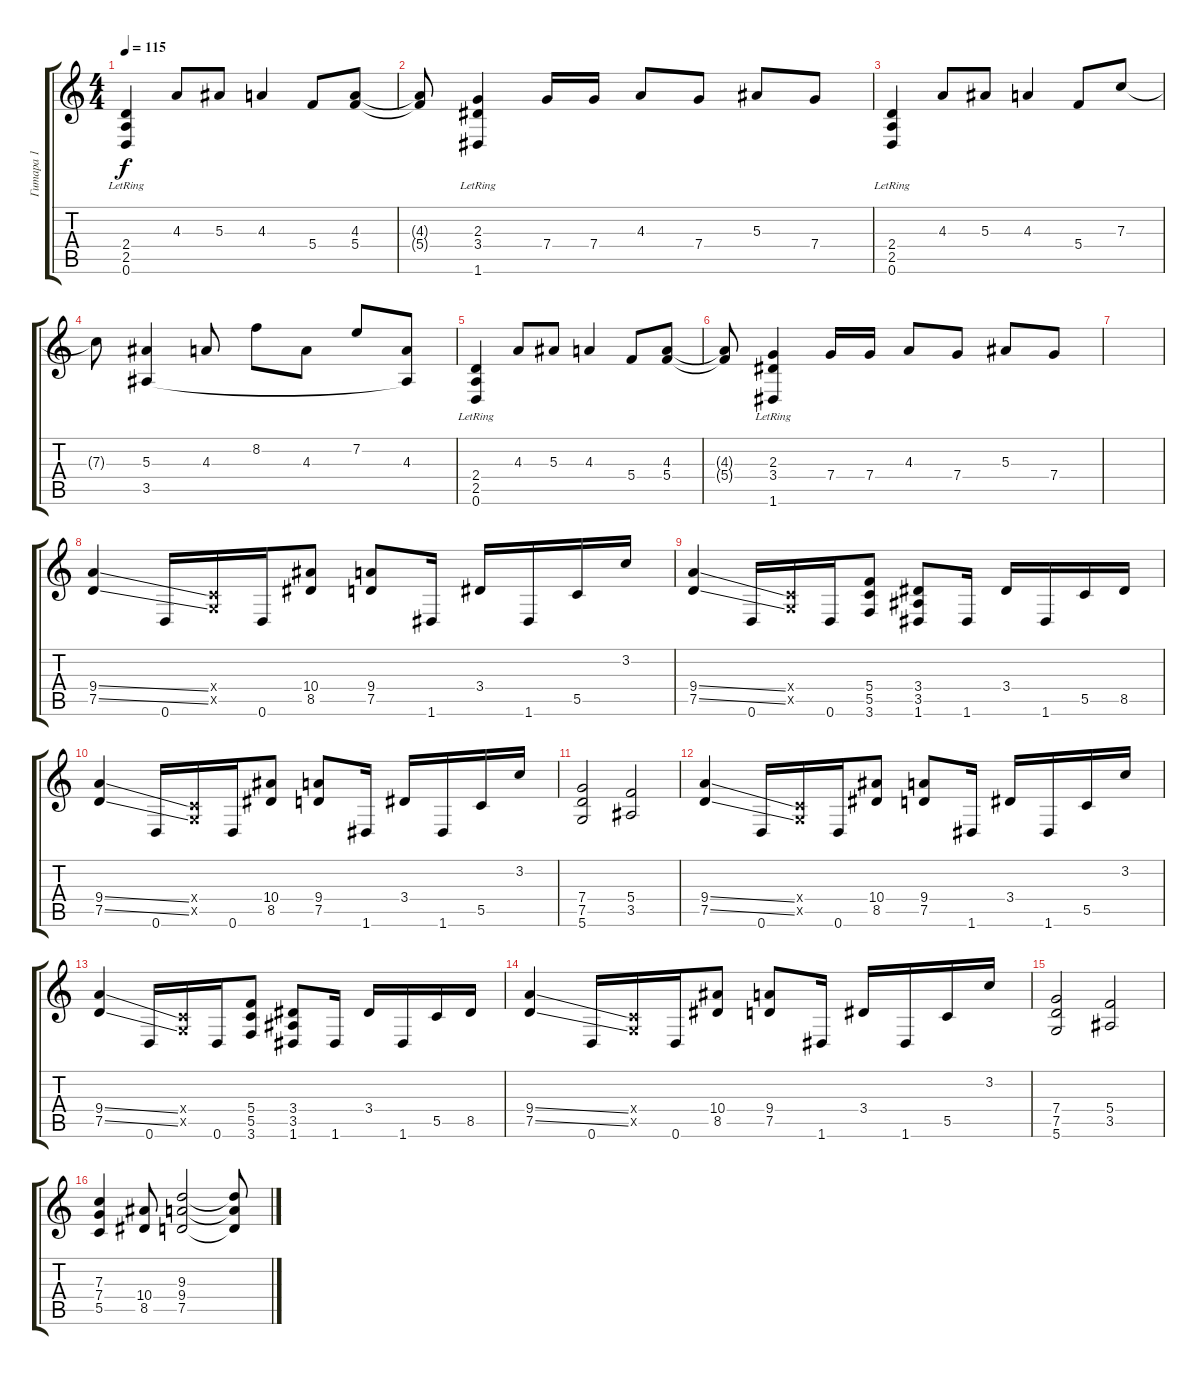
\track ("Гитара 1  (2)" "Гитара 1  ") {instrument acousticguitarnylon}
\staff {score tabs}
\tuning (D4 A3 F3 C3 G2 D2) {hide}
\ts (4 4)
\tempo 115
\clef g2
\ks c
(2.4{lr} 2.5{lr} 0.6{lr}).4{dy f} 4.3.8 5.3.8 4.3.4 5.4.8 (4.3 5.4).8 |
(4.3{t} 5.4{t}).8 (2.3 3.4 1.6{lr}).4 7.4.16 7.4.16 4.3.8 7.4.8 5.3.8 7.4.8 |
(2.4{lr} 2.5{lr} 0.6{lr}).4 4.3.8 5.3.8 4.3.4 5.4.8 7.3.8 |
7.3{t}.8 (5.3 3.5).4 4.3.8 8.2.8 4.3.8 7.2.8 (4.3 3.5{t}).8 |
(2.4{lr} 2.5{lr} 0.6{lr}).4 4.3.8 5.3.8 4.3.4 5.4.8 (4.3 5.4).8 |
(4.3{t} 5.4{t}).8 (2.3 3.4 1.6{lr}).4 7.4.16 7.4.16 4.3.8 7.4.8 5.3.8 7.4.8 |
|
(9.4{ss} 7.5{ss}).4{instrument distortionguitar} 0.6.16 (0.4{x} 0.5{x}).16 0.6.16 (10.4 8.5).8 (9.4 7.5).8 1.6.16 3.4.16 1.6.16 5.5.16 3.2.16 |
(9.4{ss} 7.5{ss}).4 0.6.16 (0.4{x} 0.5{x}).16 0.6.16 (5.4 5.5 3.6).8 (3.4 3.5 1.6).8 1.6.16 3.4.16 1.6.16 5.5.16 8.5.16 |
(9.4{ss} 7.5{ss}).4 0.6.16 (0.4{x} 0.5{x}).16 0.6.16 (10.4 8.5).8 (9.4 7.5).8 1.6.16 3.4.16 1.6.16 5.5.16 3.2.16 |
(7.4 7.5 5.6).2 (5.4 3.5).2 |
(9.4{ss} 7.5{ss}).4{instrument distortionguitar} 0.6.16 (0.4{x} 0.5{x}).16 0.6.16 (10.4 8.5).8 (9.4 7.5).8 1.6.16 3.4.16 1.6.16 5.5.16 3.2.16 |
(9.4{ss} 7.5{ss}).4 0.6.16 (0.4{x} 0.5{x}).16 0.6.16 (5.4 5.5 3.6).8 (3.4 3.5 1.6).8 1.6.16 3.4.16 1.6.16 5.5.16 8.5.16 |
(9.4{ss} 7.5{ss}).4 0.6.16 (0.4{x} 0.5{x}).16 0.6.16 (10.4 8.5).8 (9.4 7.5).8 1.6.16 3.4.16 1.6.16 5.5.16 3.2.16 |
(7.4 7.5 5.6).2 (5.4 3.5).2 |
(7.3 7.4 5.5).4 (10.4 8.5).8 (9.3 9.4 7.5).2 (9.3{t} 9.4{t} 7.5{t}).8
